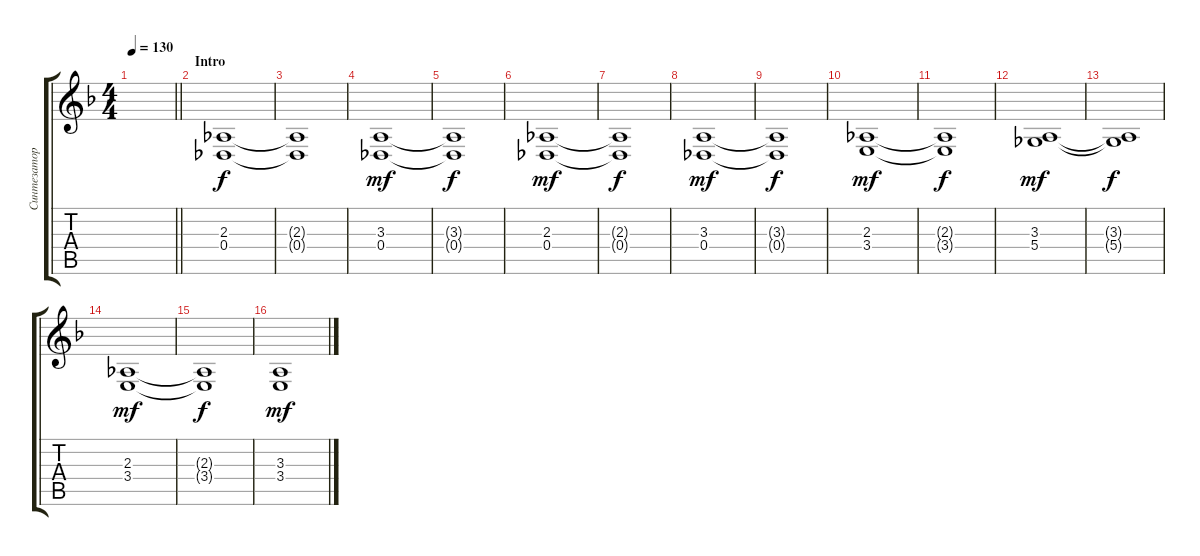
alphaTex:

\track ("Синтезатор" "Синтезатор") {instrument stringensemble1}
\staff {score tabs}
\tuning (Eb4 Bb3 Gb3 Db3 Ab2 Eb2) {hide}
\ts (4 4)
\tempo 130
\clef g2
\barLineRight lightlight
\ks dminor
|
\section ("" "Intro")
(2.3 0.4).1{instrument pad2warm} |
(2.3{t} 0.4{t}).1{dy f} |
(3.3 0.4).1{dy mf} |
(3.3{t} 0.4{t}).1{dy f} |
(2.3 0.4).1{dy mf} |
(2.3{t} 0.4{t}).1{dy f} |
(3.3 0.4).1{dy mf} |
(3.3{t} 0.4{t}).1{dy f} |
(2.3 3.4).1{dy mf} |
(2.3{t} 3.4{t}).1{dy f} |
(3.3 5.4).1{dy mf} |
(3.3{t} 5.4{t}).1{dy f} |
(2.3 3.4).1{dy mf} |
(2.3{t} 3.4{t}).1{dy f} |
(3.3 3.4).1{dy mf}
